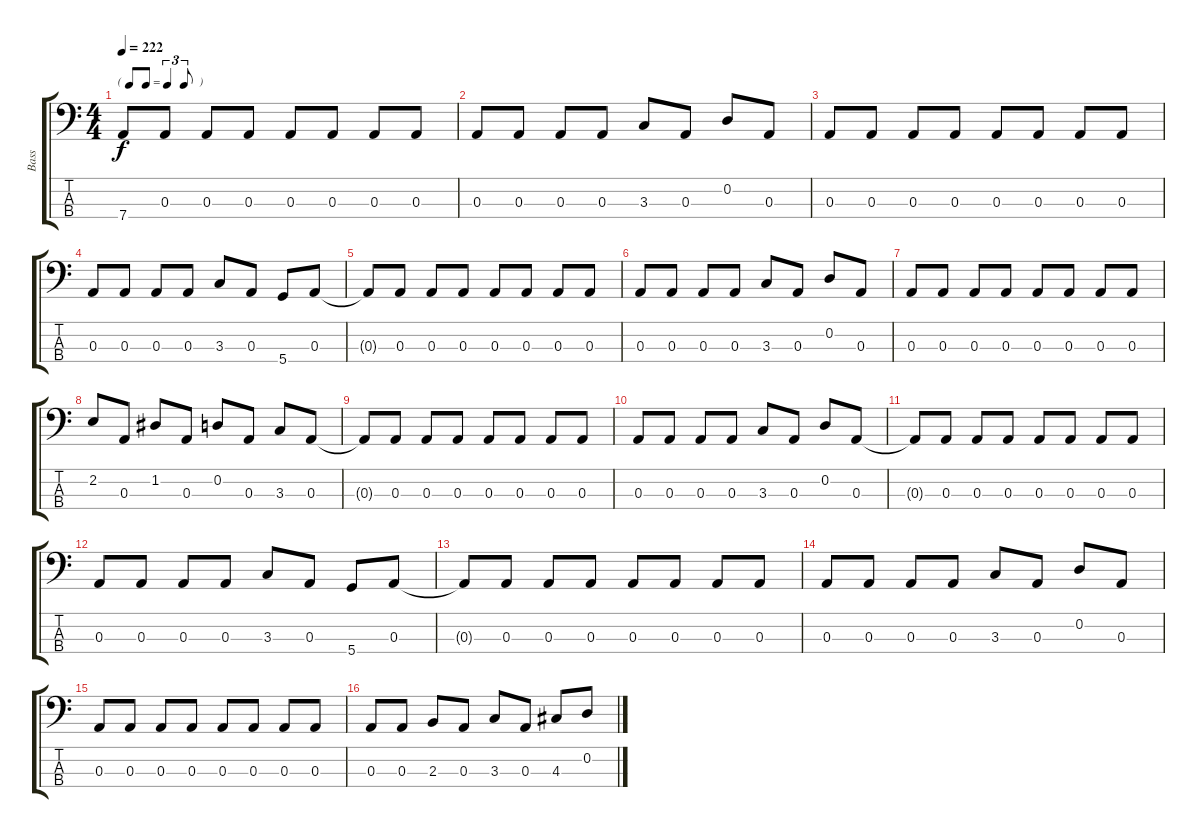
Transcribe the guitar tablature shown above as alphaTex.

\track ("Bass" "Bass") {instrument electricbassfinger}
\staff {score tabs}
\tuning (G2 D2 A1 D1) {hide}
\ts (4 4)
\tf triplet8th
\tempo 222
\clef f4
\ks c
7.4{t}.8{dy f} 0.3.8 0.3.8 0.3.8 0.3.8 0.3.8 0.3.8 0.3.8 |
0.3.8 0.3.8 0.3.8 0.3.8 3.3.8 0.3.8 0.2.8 0.3.8 |
0.3.8 0.3.8 0.3.8 0.3.8 0.3.8 0.3.8 0.3.8 0.3.8 |
0.3.8 0.3.8 0.3.8 0.3.8 3.3.8 0.3.8 5.4.8 0.3.8 |
0.3{t}.8 0.3.8 0.3.8 0.3.8 0.3.8 0.3.8 0.3.8 0.3.8 |
0.3.8 0.3.8 0.3.8 0.3.8 3.3.8 0.3.8 0.2.8 0.3.8 |
0.3.8 0.3.8 0.3.8 0.3.8 0.3.8 0.3.8 0.3.8 0.3.8 |
2.2.8 0.3.8 1.2.8 0.3.8 0.2.8 0.3.8 3.3.8 0.3.8 |
0.3{t}.8 0.3.8 0.3.8 0.3.8 0.3.8 0.3.8 0.3.8 0.3.8 |
0.3.8 0.3.8 0.3.8 0.3.8 3.3.8 0.3.8 0.2.8 0.3.8 |
0.3{t}.8 0.3.8 0.3.8 0.3.8 0.3.8 0.3.8 0.3.8 0.3.8 |
0.3.8 0.3.8 0.3.8 0.3.8 3.3.8 0.3.8 5.4.8 0.3.8 |
0.3{t}.8 0.3.8 0.3.8 0.3.8 0.3.8 0.3.8 0.3.8 0.3.8 |
0.3.8 0.3.8 0.3.8 0.3.8 3.3.8 0.3.8 0.2.8 0.3.8 |
0.3.8 0.3.8 0.3.8 0.3.8 0.3.8 0.3.8 0.3.8 0.3.8 |
0.3.8 0.3.8 2.3.8 0.3.8 3.3.8 0.3.8 4.3.8 0.2.8
